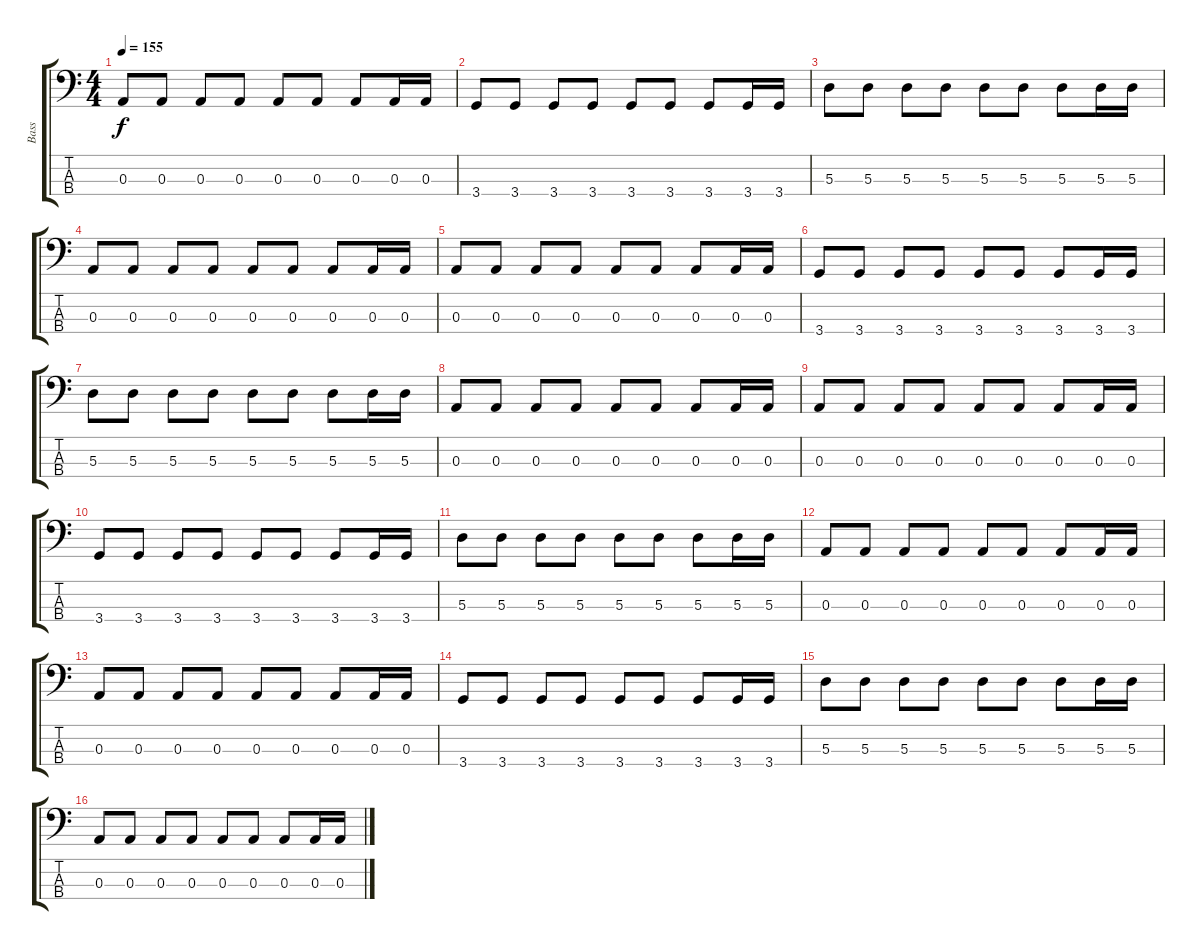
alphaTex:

\track ("Bass" "Bass") {instrument electricbassfinger}
\staff {score tabs}
\tuning (G2 D2 A1 E1) {hide}
\ts (4 4)
\tempo 155
\clef f4
\ks c
0.3.8{dy f} 0.3.8 0.3.8 0.3.8 0.3.8 0.3.8 0.3.8 0.3.16 0.3.16 |
3.4.8 3.4.8 3.4.8 3.4.8 3.4.8 3.4.8 3.4.8 3.4.16 3.4.16 |
5.3.8 5.3.8 5.3.8 5.3.8 5.3.8 5.3.8 5.3.8 5.3.16 5.3.16 |
0.3.8 0.3.8 0.3.8 0.3.8 0.3.8 0.3.8 0.3.8 0.3.16 0.3.16 |
0.3.8 0.3.8 0.3.8 0.3.8 0.3.8 0.3.8 0.3.8 0.3.16 0.3.16 |
3.4.8 3.4.8 3.4.8 3.4.8 3.4.8 3.4.8 3.4.8 3.4.16 3.4.16 |
5.3.8 5.3.8 5.3.8 5.3.8 5.3.8 5.3.8 5.3.8 5.3.16 5.3.16 |
0.3.8 0.3.8 0.3.8 0.3.8 0.3.8 0.3.8 0.3.8 0.3.16 0.3.16 |
0.3.8 0.3.8 0.3.8 0.3.8 0.3.8 0.3.8 0.3.8 0.3.16 0.3.16 |
3.4.8 3.4.8 3.4.8 3.4.8 3.4.8 3.4.8 3.4.8 3.4.16 3.4.16 |
5.3.8 5.3.8 5.3.8 5.3.8 5.3.8 5.3.8 5.3.8 5.3.16 5.3.16 |
0.3.8 0.3.8 0.3.8 0.3.8 0.3.8 0.3.8 0.3.8 0.3.16 0.3.16 |
0.3.8 0.3.8 0.3.8 0.3.8 0.3.8 0.3.8 0.3.8 0.3.16 0.3.16 |
3.4.8 3.4.8 3.4.8 3.4.8 3.4.8 3.4.8 3.4.8 3.4.16 3.4.16 |
5.3.8 5.3.8 5.3.8 5.3.8 5.3.8 5.3.8 5.3.8 5.3.16 5.3.16 |
0.3.8 0.3.8 0.3.8 0.3.8 0.3.8 0.3.8 0.3.8 0.3.16 0.3.16
